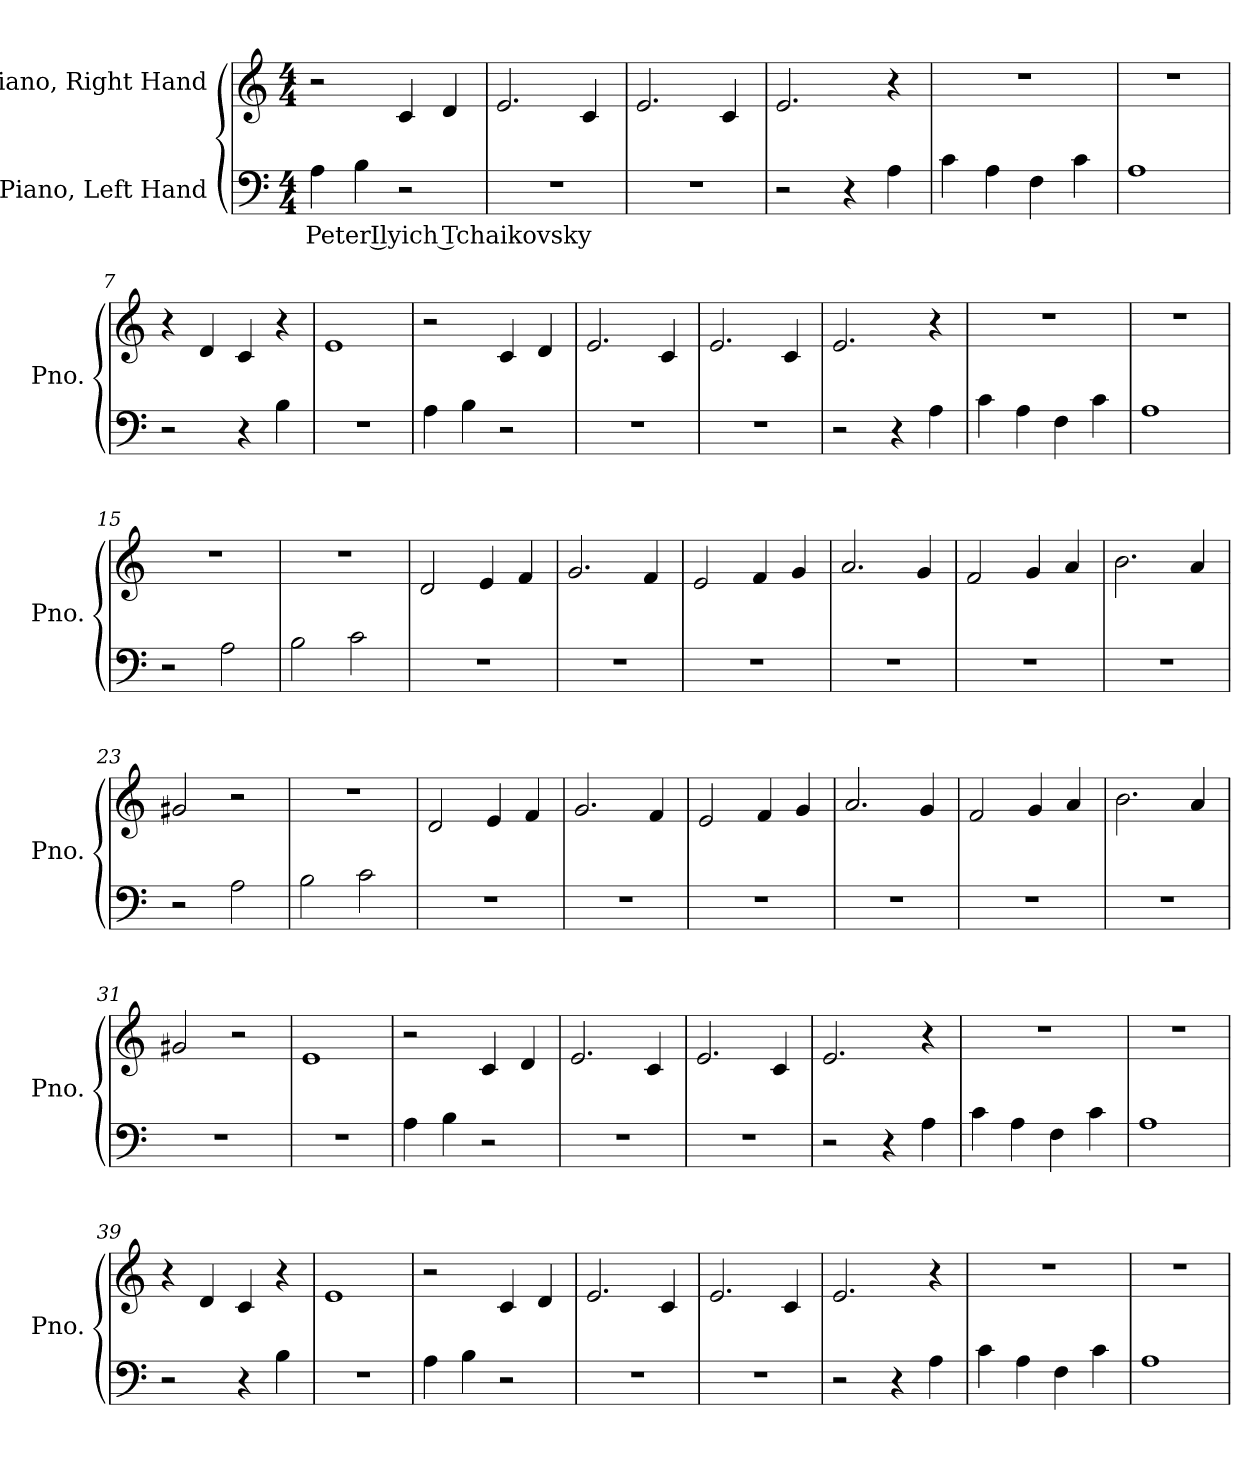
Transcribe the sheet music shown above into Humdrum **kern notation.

**kern	**text	**kern
*part2	*part2	*part1
*staff2	*staff2	*staff1
*I"Piano, Left Hand	*	*I"Piano, Right Hand
*I'Pno.	*	*I'Pno.
*clefF4	*	*clefG2
*k[]	*	*k[]
*M4/4	*	*M4/4
*MM100	*	*MM100
=1	=1	=1
!	!LO:LY:b	!
4A\	Peter Ilyich Tchaikovsky	2r
4B\	.	.
2r	.	4c/
.	.	4d/
=2	=2	=2
1r	.	2.e/
.	.	4c/
=3	=3	=3
1r	.	2.e/
.	.	4c/
=4	=4	=4
2r	.	2.e/
4r	.	.
4A\	.	4r
=5	=5	=5
4c\	.	1r
4A\	.	.
4F\	.	.
4c\	.	.
=6	=6	=6
1A	.	1r
!!LO:LB:g=z
=7	=7	=7
2r	.	4r
.	.	4d/
4r	.	4c/
4B\	.	4r
=8	=8	=8
1r	.	1e
=9	=9	=9
4A\	.	2r
4B\	.	.
2r	.	4c/
.	.	4d/
=10	=10	=10
1r	.	2.e/
.	.	4c/
=11	=11	=11
1r	.	2.e/
.	.	4c/
=12	=12	=12
2r	.	2.e/
4r	.	.
4A\	.	4r
=13	=13	=13
4c\	.	1r
4A\	.	.
4F\	.	.
4c\	.	.
=14	=14	=14
1A	.	1r
=15	=15	=15
2r	.	1r
2A\	.	.
=16	=16	=16
2B\	.	1r
2c\	.	.
=17	=17	=17
1r	.	2d/
.	.	4e/
.	.	4f/
!!LO:LB:g=z
=18	=18	=18
1r	.	2.g/
.	.	4f/
=19	=19	=19
1r	.	2e/
.	.	4f/
.	.	4g/
=20	=20	=20
1r	.	2.a/
.	.	4g/
=21	=21	=21
1r	.	2f/
.	.	4g/
.	.	4a/
=22	=22	=22
1r	.	2.b\
.	.	4a/
=23	=23	=23
2r	.	2g#X/
2A\	.	2r
=24	=24	=24
2B\	.	1r
2c\	.	.
=25	=25	=25
1r	.	2d/
.	.	4e/
.	.	4f/
=26	=26	=26
1r	.	2.g/
.	.	4f/
=27	=27	=27
1r	.	2e/
.	.	4f/
.	.	4g/
=28	=28	=28
1r	.	2.a/
.	.	4g/
!!LO:LB:g=z
=29	=29	=29
1r	.	2f/
.	.	4g/
.	.	4a/
=30	=30	=30
1r	.	2.b\
.	.	4a/
=31	=31	=31
1r	.	2g#X/
.	.	2r
=32	=32	=32
1r	.	1e
=33	=33	=33
4A\	.	2r
4B\	.	.
2r	.	4c/
.	.	4d/
=34	=34	=34
1r	.	2.e/
.	.	4c/
=35	=35	=35
1r	.	2.e/
.	.	4c/
=36	=36	=36
2r	.	2.e/
4r	.	.
4A\	.	4r
=37	=37	=37
4c\	.	1r
4A\	.	.
4F\	.	.
4c\	.	.
=38	=38	=38
1A	.	1r
=39	=39	=39
2r	.	4r
.	.	4d/
4r	.	4c/
4B\	.	4r
!!LO:LB:g=z
=40	=40	=40
1r	.	1e
=41	=41	=41
4A\	.	2r
4B\	.	.
2r	.	4c/
.	.	4d/
=42	=42	=42
1r	.	2.e/
.	.	4c/
=43	=43	=43
1r	.	2.e/
.	.	4c/
=44	=44	=44
2r	.	2.e/
4r	.	.
4A\	.	4r
=45	=45	=45
4c\	.	1r
4A\	.	.
4F\	.	.
4c\	.	.
=46	=46	=46
1A	.	1r
=	=	=
*-	*-	*-
